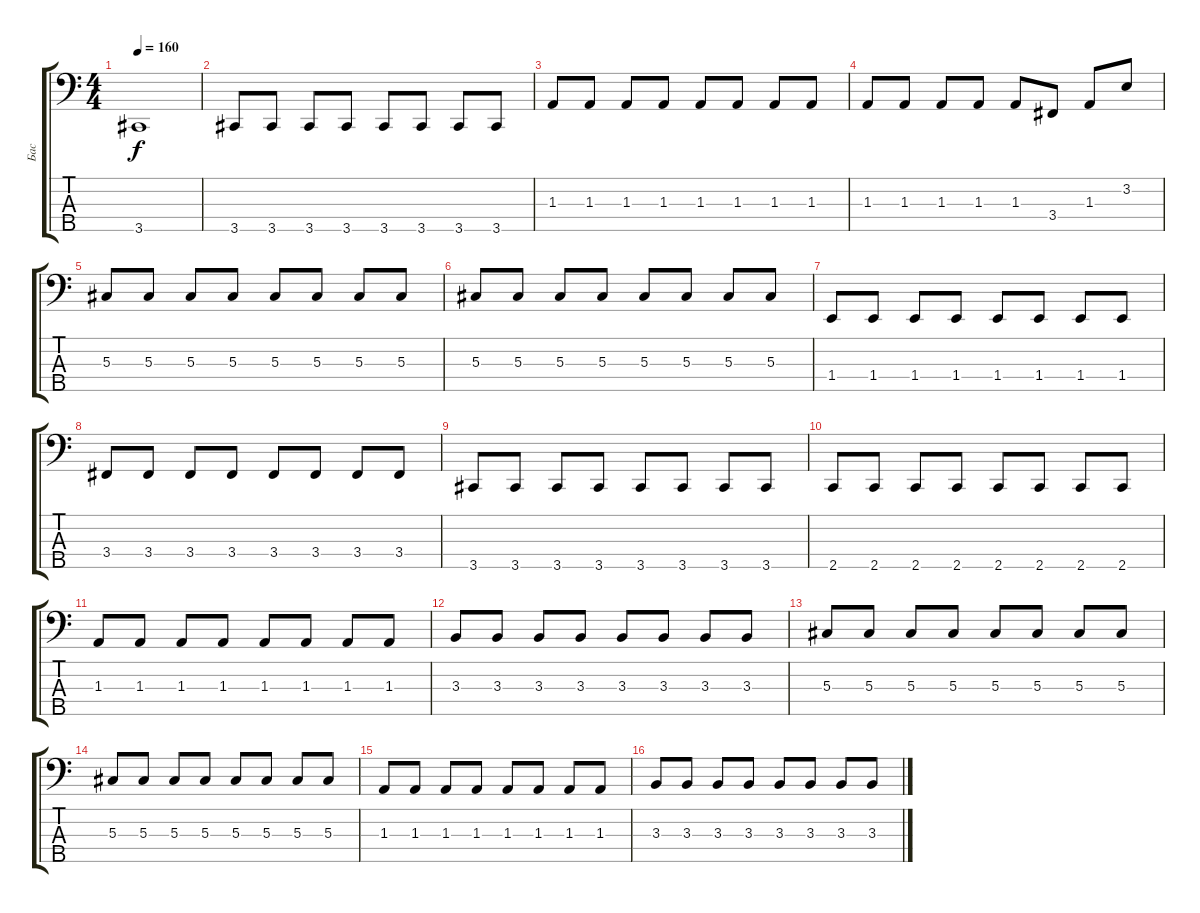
\track ("Бас" "Бас") {instrument electricbasspick}
\staff {score tabs}
\tuning (Gb2 Db2 Ab1 Eb1 Bb0) {hide}
\ts (4 4)
\tempo 160
\clef f4
\ks c
3.5.1{dy f} |
3.5.8 3.5.8 3.5.8 3.5.8 3.5.8 3.5.8 3.5.8 3.5.8 |
1.3.8 1.3.8 1.3.8 1.3.8 1.3.8 1.3.8 1.3.8 1.3.8 |
1.3.8 1.3.8 1.3.8 1.3.8 1.3.8 3.4.8 1.3.8 3.2.8 |
5.3.8 5.3.8 5.3.8 5.3.8 5.3.8 5.3.8 5.3.8 5.3.8 |
5.3.8 5.3.8 5.3.8 5.3.8 5.3.8 5.3.8 5.3.8 5.3.8 |
1.4.8 1.4.8 1.4.8 1.4.8 1.4.8 1.4.8 1.4.8 1.4.8 |
3.4.8 3.4.8 3.4.8 3.4.8 3.4.8 3.4.8 3.4.8 3.4.8 |
3.5.8 3.5.8 3.5.8 3.5.8 3.5.8 3.5.8 3.5.8 3.5.8 |
2.5.8 2.5.8 2.5.8 2.5.8 2.5.8 2.5.8 2.5.8 2.5.8 |
1.3.8 1.3.8 1.3.8 1.3.8 1.3.8 1.3.8 1.3.8 1.3.8 |
3.3.8 3.3.8 3.3.8 3.3.8 3.3.8 3.3.8 3.3.8 3.3.8 |
5.3.8 5.3.8 5.3.8 5.3.8 5.3.8 5.3.8 5.3.8 5.3.8 |
5.3.8 5.3.8 5.3.8 5.3.8 5.3.8 5.3.8 5.3.8 5.3.8 |
1.3.8 1.3.8 1.3.8 1.3.8 1.3.8 1.3.8 1.3.8 1.3.8 |
3.3.8 3.3.8 3.3.8 3.3.8 3.3.8 3.3.8 3.3.8 3.3.8
